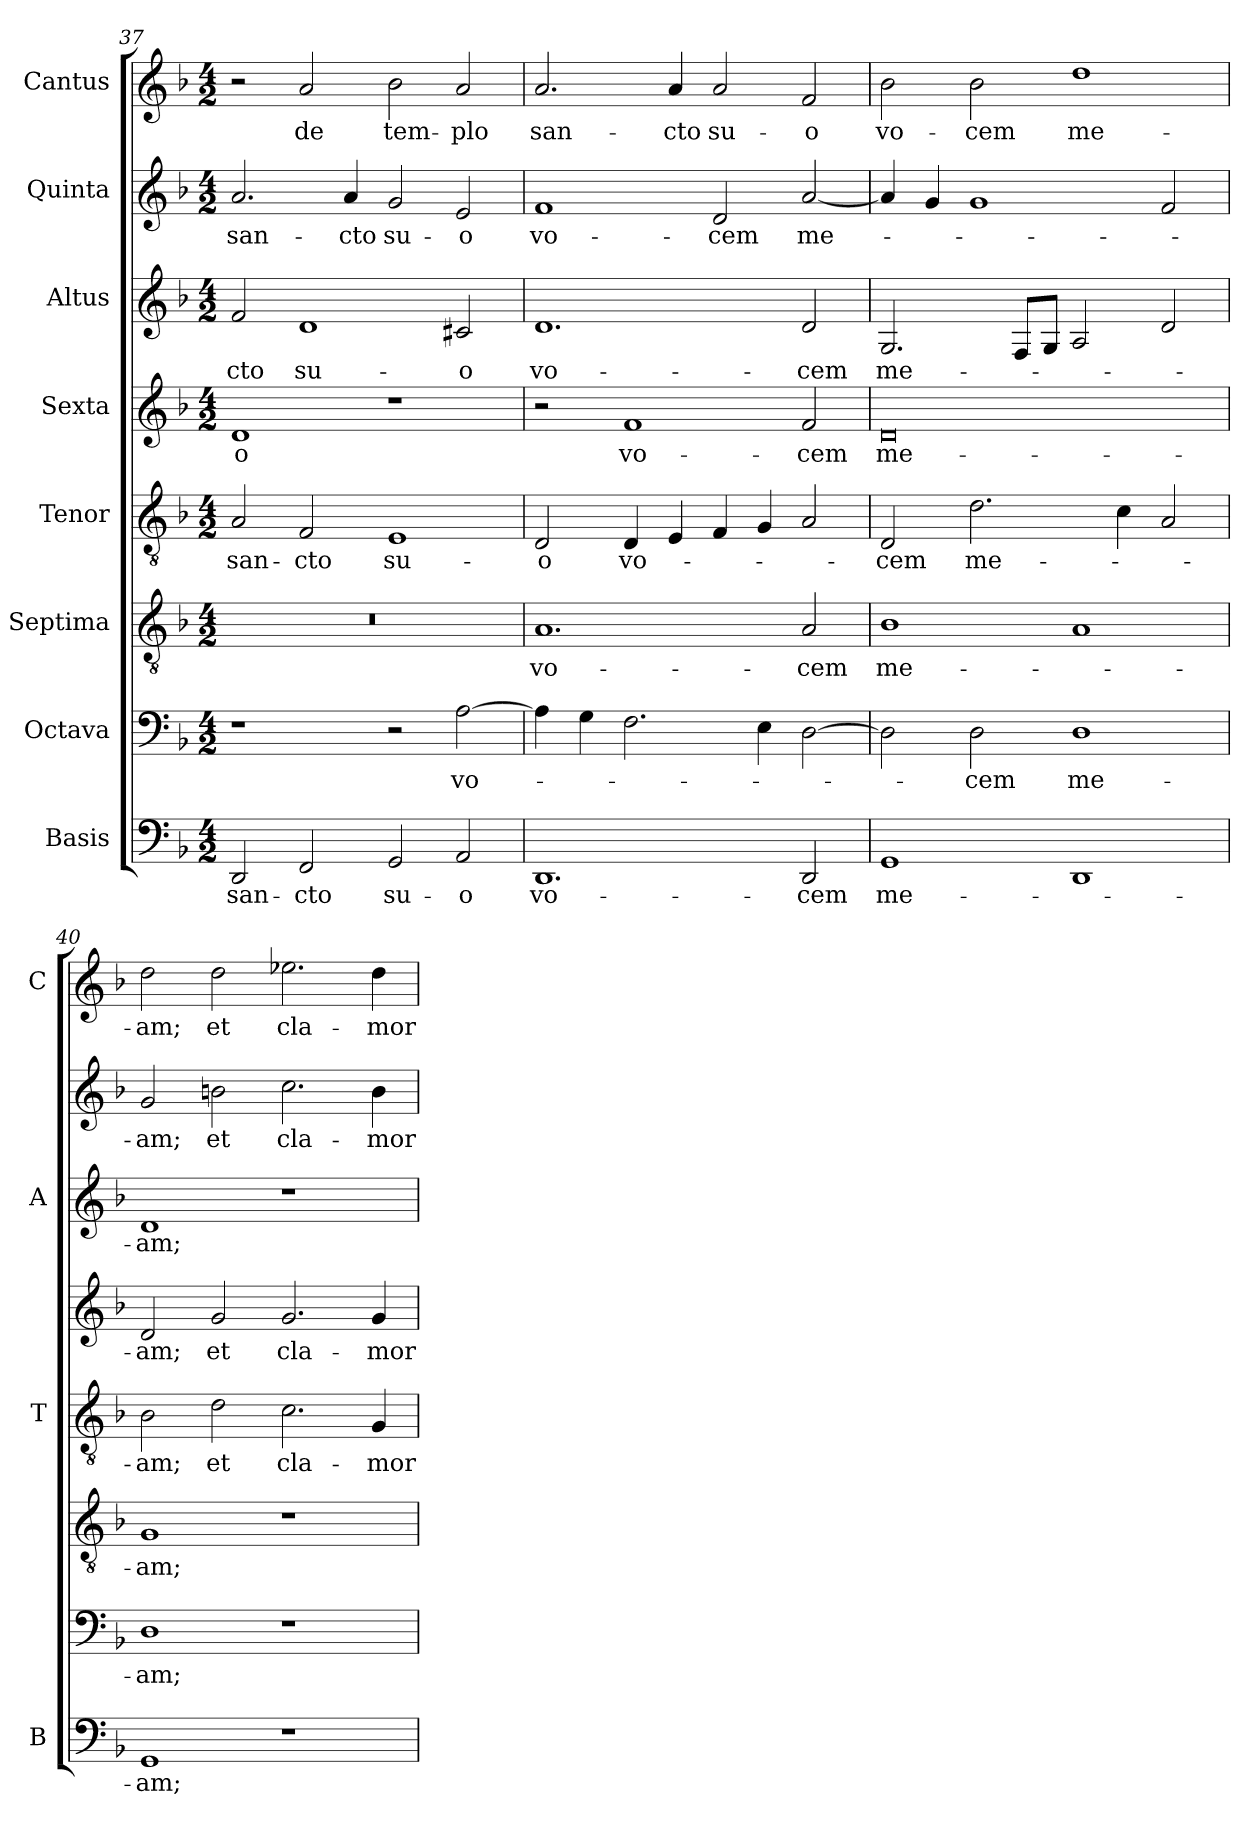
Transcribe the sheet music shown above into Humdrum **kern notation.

**kern	**text	**kern	**text	**kern	**text	**kern	**text	**kern	**text	**kern	**text	**kern	**text	**kern	**text
*part8	*part8	*part7	*part7	*part6	*part6	*part5	*part5	*part4	*part4	*part3	*part3	*part2	*part2	*part1	*part1
*staff8	*staff8	*staff7	*staff7	*staff6	*staff6	*staff5	*staff5	*staff4	*staff4	*staff3	*staff3	*staff2	*staff2	*staff1	*staff1
*I"Basis	*	*I"Octava	*	*I"Septima	*	*I"Tenor	*	*I"Sexta	*	*I"Altus	*	*I"Quinta	*	*I"Cantus	*
*I'B	*	*	*	*	*	*I'T	*	*	*	*I'A	*	*	*	*I'C	*
*clefF4	*	*clefF4	*	*clefGv2	*	*clefGv2	*	*clefG2	*	*clefG2	*	*clefG2	*	*clefG2	*
*k[b-]	*	*k[b-]	*	*k[b-]	*	*k[b-]	*	*k[b-]	*	*k[b-]	*	*k[b-]	*	*k[b-]	*
*F:	*	*F:	*	*F:	*	*F:	*	*F:	*	*F:	*	*F:	*	*F:	*
*M4/2	*	*M4/2	*	*M4/2	*	*M4/2	*	*M4/2	*	*M4/2	*	*M4/2	*	*M4/2	*
=37	=37	=37	=37	=37	=37	=37	=37	=37	=37	=37	=37	=37	=37	=37	=37
!	!LO:LY:b	!	!	!	!	!	!LO:LY:b	!	!LO:LY:b	!	!LO:LY:b	!	!LO:LY:b	!	!
2DD/	san-	1r	.	0r	.	2A/	san-	1d	-o	2f/	-cto	2.a/	san-	2r	.
!	!LO:LY:b	!	!	!	!	!	!LO:LY:b	!	!	!	!LO:LY:b	!	!	!	!LO:LY:b
2FF/	-cto	.	.	.	.	2F/	-cto	.	.	1d	su-	.	.	2a/	de
!	!	!	!	!	!	!	!	!	!	!	!	!	!LO:LY:b	!	!
.	.	.	.	.	.	.	.	.	.	.	.	4a/	-cto	.	.
!	!LO:LY:b	!	!	!	!	!	!LO:LY:b	!	!	!	!	!	!LO:LY:b	!	!LO:LY:b
2GG/	su-	2r	.	.	.	1E	su-	1r	.	.	.	2g/	su-	2b-\	tem-
!	!LO:LY:b	!	!LO:LY:b	!	!	!	!	!	!	!	!LO:LY:b	!	!LO:LY:b	!	!LO:LY:b
2AA/	-o	[2A\	vo-	.	.	.	.	.	.	2c#X/	-o	2e/	-o	2a/	-plo
=38	=38	=38	=38	=38	=38	=38	=38	=38	=38	=38	=38	=38	=38	=38	=38
!	!LO:LY:b	!	!	!	!LO:LY:b	!	!LO:LY:b	!	!	!	!LO:LY:b	!	!LO:LY:b	!	!LO:LY:b
1.DD	vo-	4A\]	.	1.A	vo-	2D/	-o	2r	.	1.d	vo-	1f	vo-	2.a/	san-
.	.	4G\	.	.	.	.	.	.	.	.	.	.	.	.	.
!	!	!	!	!	!	!	!LO:LY:b	!	!LO:LY:b	!	!	!	!	!	!
.	.	2.F\	.	.	.	4D/	vo-	1f	vo-	.	.	.	.	.	.
!	!	!	!	!	!	!	!	!	!	!	!	!	!	!	!LO:LY:b
.	.	.	.	.	.	4E/	.	.	.	.	.	.	.	4a/	-cto
!	!	!	!	!	!	!	!	!	!	!	!	!	!LO:LY:b	!	!LO:LY:b
.	.	.	.	.	.	4F/	.	.	.	.	.	2d/	-cem	2a/	su-
.	.	4E\	.	.	.	4G/	.	.	.	.	.	.	.	.	.
!	!LO:LY:b	!	!	!	!LO:LY:b	!	!	!	!LO:LY:b	!	!LO:LY:b	!	!LO:LY:b	!	!LO:LY:b
2DD/	-cem	[2D\	.	2A/	-cem	2A/	.	2f/	-cem	2d/	-cem	[2a/	me-	2f/	-o
!!LO:PB:g=z
=39	=39	=39	=39	=39	=39	=39	=39	=39	=39	=39	=39	=39	=39	=39	=39
!	!LO:LY:b	!	!	!	!LO:LY:b	!	!LO:LY:b	!	!LO:LY:b	!	!LO:LY:b	!	!	!	!LO:LY:b
1GG	me-	2D\]	.	1B-	me-	2D/	-cem	0d	me-	2.G/	me-	4a/]	.	2b-\	vo-
.	.	.	.	.	.	.	.	.	.	.	.	4g/	.	.	.
!	!	!	!LO:LY:b	!	!	!	!LO:LY:b	!	!	!	!	!	!	!	!LO:LY:b
.	.	2D\	-cem	.	.	2.d\	me-	.	.	.	.	1g	.	2b-\	-cem
.	.	.	.	.	.	.	.	.	.	8F/L	.	.	.	.	.
.	.	.	.	.	.	.	.	.	.	8G/J	.	.	.	.	.
!	!	!	!LO:LY:b	!	!	!	!	!	!	!	!	!	!	!	!LO:LY:b
1DD	.	1D	me-	1A	.	.	.	.	.	2A/	.	.	.	1dd	me-
.	.	.	.	.	.	4c\	.	.	.	.	.	.	.	.	.
.	.	.	.	.	.	2A/	.	.	.	2d/	.	2f/	.	.	.
=40	=40	=40	=40	=40	=40	=40	=40	=40	=40	=40	=40	=40	=40	=40	=40
!	!LO:LY:b	!	!LO:LY:b	!	!LO:LY:b	!	!LO:LY:b	!	!LO:LY:b	!	!LO:LY:b	!	!LO:LY:b	!	!LO:LY:b
1GG	-am;	1D	-am;	1G	-am;	2B-\	-am;	2d/	-am;	1d	-am;	2g/	-am;	2dd\	-am;
!	!	!	!	!	!	!	!LO:LY:b	!	!LO:LY:b	!	!	!	!LO:LY:b	!	!LO:LY:b
.	.	.	.	.	.	2d\	et	2g/	et	.	.	2bn\	et	2dd\	et
!	!	!	!	!	!	!	!LO:LY:b	!	!LO:LY:b	!	!	!	!LO:LY:b	!	!LO:LY:b
1r	.	1r	.	1r	.	2.c\	cla-	2.g/	cla-	1r	.	2.cc\	cla-	2.ee-X\	cla-
!	!	!	!	!	!	!	!LO:LY:b	!	!LO:LY:b	!	!	!	!LO:LY:b	!	!LO:LY:b
.	.	.	.	.	.	4G/	-mor	4g/	-mor	.	.	4b\	-mor	4dd\	-mor
=	=	=	=	=	=	=	=	=	=	=	=	=	=	=	=
*-	*-	*-	*-	*-	*-	*-	*-	*-	*-	*-	*-	*-	*-	*-	*-
